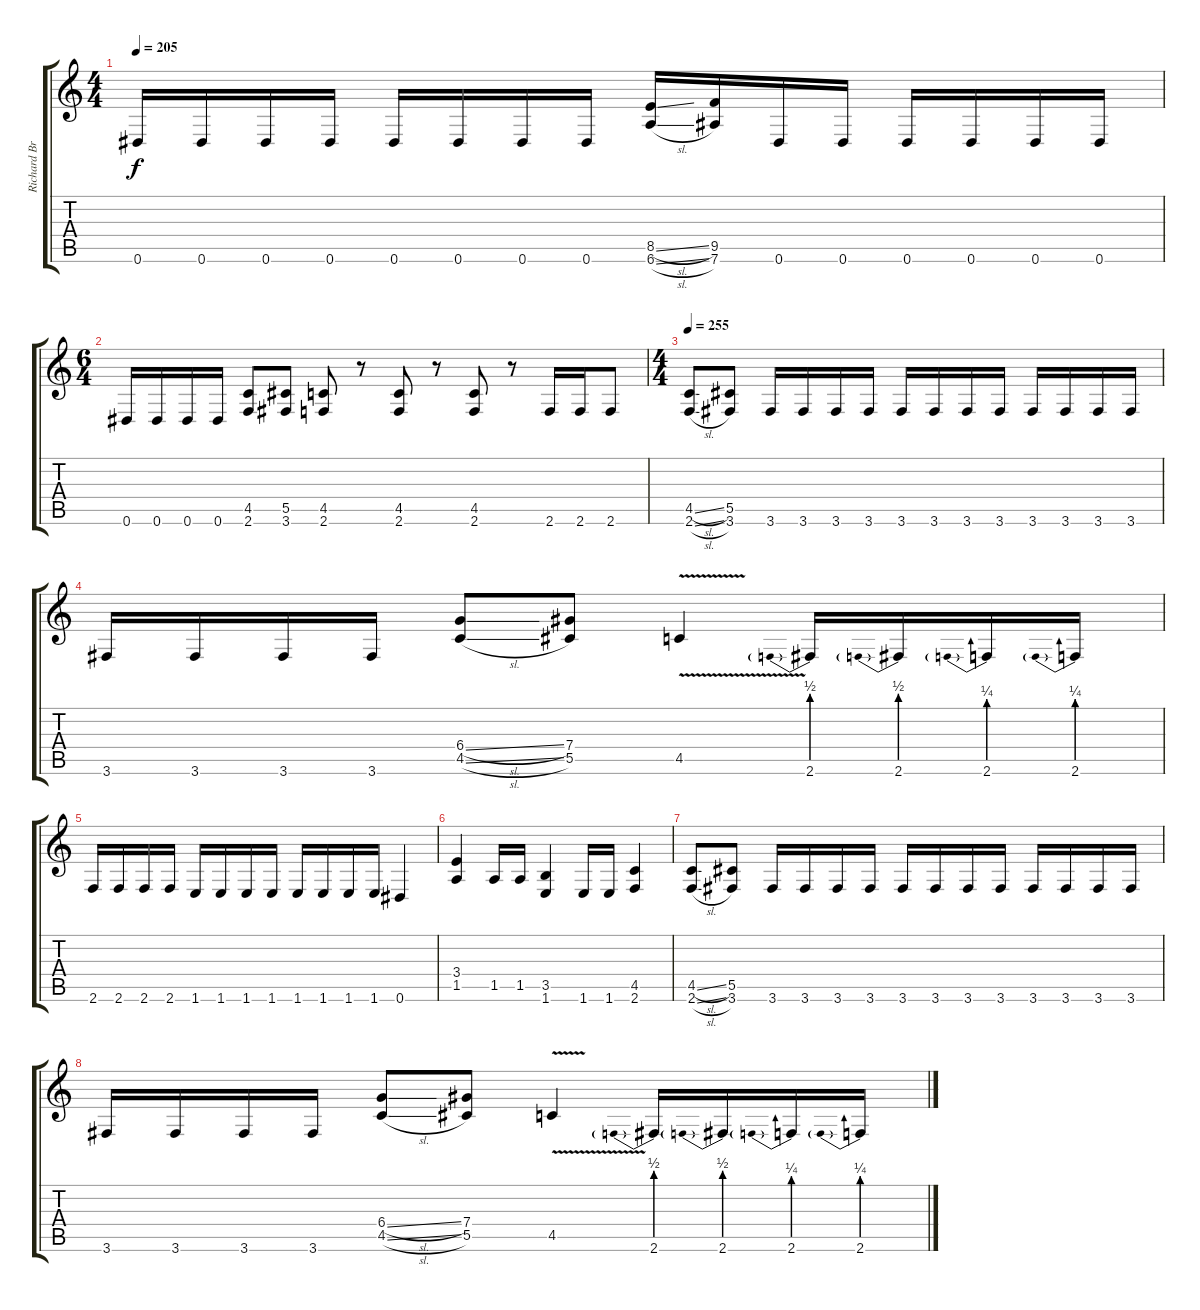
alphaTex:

\track ("Richard Brunelle" "Richard Br") {instrument distortionguitar}
\staff {score tabs}
\tuning (Eb4 Bb3 Gb3 Db3 Ab2 Eb2) {hide}
\ts (4 4)
\tempo 205
\clef g2
\ks c
0.6.16{dy f} 0.6.16 0.6.16 0.6.16 0.6.16 0.6.16 0.6.16 0.6.16 (8.5{sl} 6.6{sl}).16 (9.5 7.6).16 0.6.16 0.6.16 0.6.16 0.6.16 0.6.16 0.6.16 |
\ts (6 4)
0.6.16 0.6.16 0.6.16 0.6.16 (4.5 2.6).8 (5.5 3.6).8 (4.5 2.6).8 r.8 (4.5 2.6).8 r.8 (4.5 2.6).8 r.8 2.6.16 2.6.16 2.6.8 |
\ts (4 4)
\tempo 255
(4.5{sl} 2.6{sl}).8 (5.5 3.6).8 3.6.16 3.6.16 3.6.16 3.6.16 3.6.16 3.6.16 3.6.16 3.6.16 3.6.16 3.6.16 3.6.16 3.6.16 |
3.6.16 3.6.16 3.6.16 3.6.16 (6.4{sl} 4.5{sl}).8 (7.4 5.5).8 4.5{v}.4 2.6{be (prebend 0 2 60 2)}.16 2.6{be (prebend 0 2 60 2)}.16 2.6{be (prebend 0 1 60 1)}.16 2.6{be (prebend 0 1 60 1)}.16 |
2.6.16 2.6.16 2.6.16 2.6.16 1.6.16 1.6.16 1.6.16 1.6.16 1.6.16 1.6.16 1.6.16 1.6.16 0.6.4 |
(3.4 1.5).4 1.5.16 1.5.16 (3.5 1.6).4 1.6.16 1.6.16 (4.5 2.6).4 |
(4.5{sl} 2.6{sl}).8 (5.5 3.6).8 3.6.16 3.6.16 3.6.16 3.6.16 3.6.16 3.6.16 3.6.16 3.6.16 3.6.16 3.6.16 3.6.16 3.6.16 |
3.6.16 3.6.16 3.6.16 3.6.16 (6.4{sl} 4.5{sl}).8 (7.4 5.5).8 4.5{v}.4 2.6{be (prebend 0 2 60 2)}.16 2.6{be (prebend 0 2 60 2)}.16 2.6{be (prebend 0 1 60 1)}.16 2.6{be (prebend 0 1 60 1)}.16
